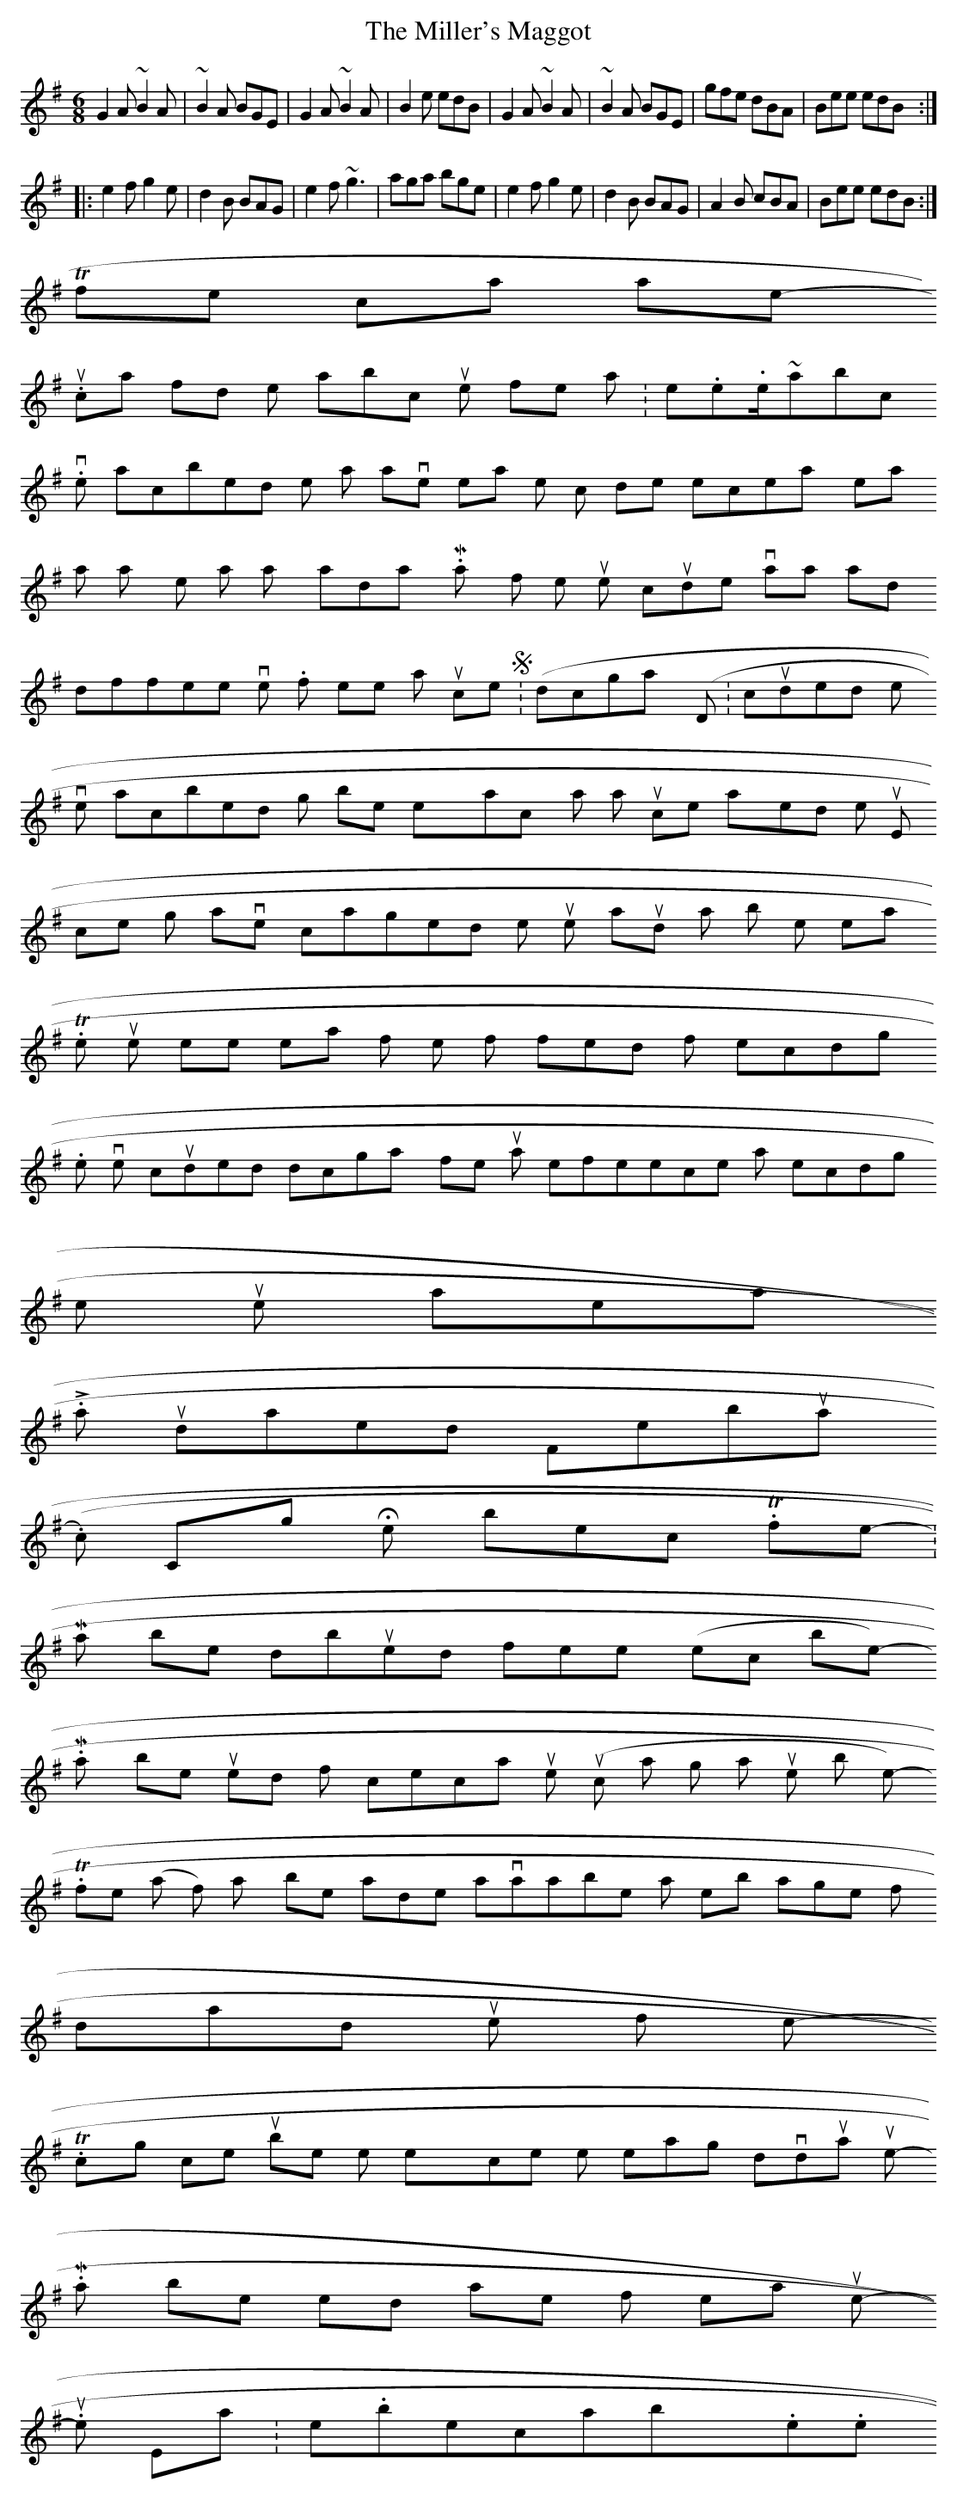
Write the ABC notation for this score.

X:1
T:Miller's Maggot, The
M:6/8
K:G
G2A ~B2A|~B2A BGE|G2A ~B2A|B2e edB|G2A ~B2A|~B2A BGE|gfe dBA|Bee edB:|
|:e2f g2e|d2B BAG|e2f ~g3|aga bge|e2f g2e|d2B BAG|A2B cBA|Bee edB:|
This file contains 7 strathspeys (#1 - #7).
You can find more abc tune files at http://home1.swipnet.se/~w-11382/abc.htm
I've transcribed them as I have learnt them, which does not necessarily mean
that I play them that way nowadays. Many of the tunes include variations and
different versions. If there is a source (S:) or discography (D:) included the
version transcribed might still not be exactly as that source played the tune,
since I might have changed the tune around a bit when I learnt it.
The tunes were learnt from sessions, from friends or from recordings.
When I've included discography, it's often just a reference to what recordings
the tune appears on.
Last updated 28 February 1998.
(c) Copyright 1997-1998 Henrik Norbeck. This file:
- May be distributed freely (with restrictions below).
- May not be used for commercial purposes (such as printing a tune book to sell).
- This file (or parts of it) may not be made available on a web page for
download without permission from me.
- This copyright notice must be kept, except when e-mailing individual tunes.
- May be printed on paper for personal use.
- Questions? E-mail: henrik.norbeck@mailbox.swipnet.se
